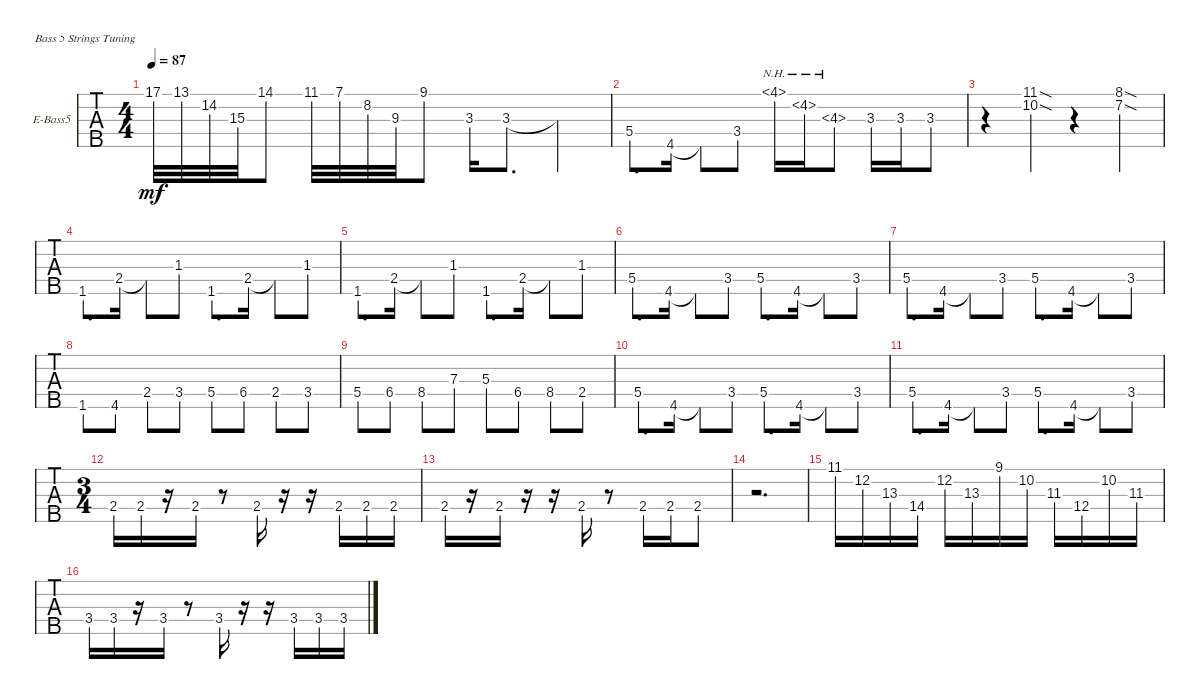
\defaultSystemsLayout 4
\bracketExtendMode groupsimilarinstruments
\firstSystemTrackNameOrientation horizontal
\otherSystemsTrackNameOrientation horizontal
\track ("Electric Bass" "E-Bass5") {instrument electricbassfinger}
\staff {tabs}
\tuning (G2 D2 A1 E1 B0)
\ts (4 4)
\tempo 87
\clef f4
\ks c
17.1.32{dy mf} 13.1.32 14.2.32 15.3.32 14.1.8 11.1.32 7.1.32 8.2.32 9.3.32 9.1.8 3.3.16 3.3.8{d} 3.3{t}.4 |
5.4.8{d} 4.5.16 4.5{t}.8 3.4.8 4.1{nh}.16 4.2{nh}.16 4.3{nh}.8 3.3.16 3.3.16 3.3.8 |
r.4 (10.2{sod} 11.1{sod}).4 r.4 (7.2{sod} 8.1{sod}).4 |
1.5.8{d} 2.4.16 2.4{t}.8 1.3.8 1.5.8{d} 2.4.16 2.4{t}.8 1.3.8 |
1.5.8{d} 2.4.16 2.4{t}.8 1.3.8 1.5.8{d} 2.4.16 2.4{t}.8 1.3.8 |
5.4.8{d} 4.5.16 4.5{t}.8 3.4.8 5.4.8{d} 4.5.16 4.5{t}.8 3.4.8 |
5.4.8{d} 4.5.16 4.5{t}.8 3.4.8 5.4.8{d} 4.5.16 4.5{t}.8 3.4.8 |
1.5.8 4.5.8 2.4.8 3.4.8 5.4.8 6.4.8 2.4.8 3.4.8 |
5.4.8 6.4.8 8.4.8 7.3.8 5.3.8 6.4.8 8.4.8 2.4.8 |
5.4.8{d} 4.5.16 4.5{t}.8 3.4.8 5.4.8{d} 4.5.16 4.5{t}.8 3.4.8 |
5.4.8{d} 4.5.16 4.5{t}.8 3.4.8 5.4.8{d} 4.5.16 4.5{t}.8 3.4.8 |
\ts (3 4)
2.4.16 2.4.16 r.16 2.4.16 r.8 2.4.16 r.16 r.16 2.4.16 2.4.16 2.4.16 |
2.4.16 r.16 2.4.16 r.16 r.16 2.4.16 r.8 2.4.16 2.4.16 2.4.8 |
r.2{d} |
11.1.16 12.2.16 13.3.16 14.4.16 12.2.16 13.3.16 9.1.16 10.2.16 11.3.16 12.4.16 10.2.16 11.3.16 |
3.4.16 3.4.16 r.16 3.4.16 r.8 3.4.16 r.16 r.16 3.4.16 3.4.16 3.4.16
